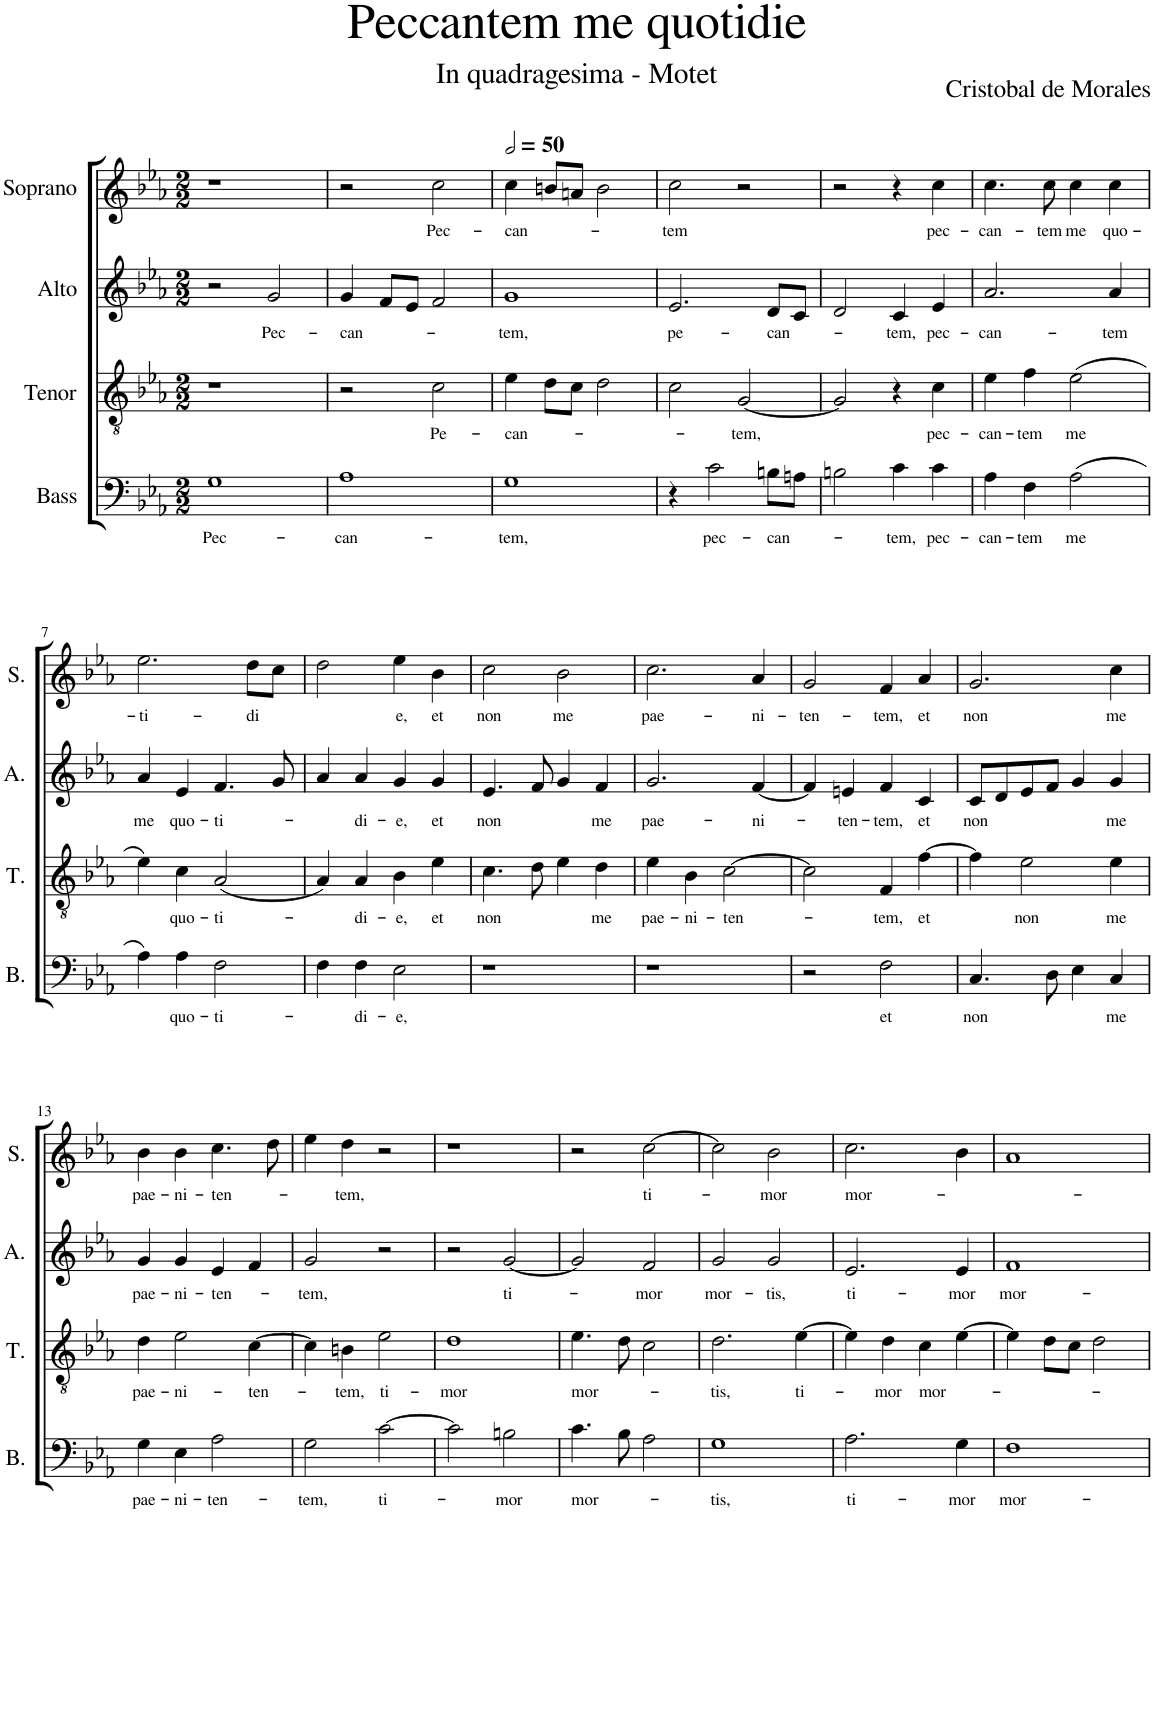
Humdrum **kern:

**kern	**text	**kern	**text	**kern	**text	**kern	**text
*part4	*part4	*part3	*part3	*part2	*part2	*part1	*part1
*staff4	*staff4	*staff3	*staff3	*staff2	*staff2	*staff1	*staff1
*I"Bass	*	*I"Tenor	*	*I"Alto	*	*I"Soprano	*
*I'B.	*	*I'T.	*	*I'A.	*	*I'S.	*
*clefF4	*	*clefGv2	*	*clefG2	*	*clefG2	*
*k[b-e-a-]	*	*k[b-e-a-]	*	*k[b-e-a-]	*	*k[b-e-a-]	*
*M2/2	*	*M2/2	*	*M2/2	*	*M2/2	*
=1	=1	=1	=1	=1	=1	=1	=1
!	!LO:LY:b	!	!	!	!	!	!
1G	Pec-	1r	.	2r	.	1r	.
!	!	!	!	!	!LO:LY:b	!	!
.	.	.	.	2g/	Pec-	.	.
=2	=2	=2	=2	=2	=2	=2	=2
!	!LO:LY:b	!	!	!	!LO:LY:b	!	!
1A-	-can-	2r	.	4g/	-can-	2r	.
.	.	.	.	8f/L	.	.	.
.	.	.	.	8e-/J	.	.	.
!	!	!	!LO:LY:b	!	!	!	!LO:LY:b
.	.	2c\	Pe-	2f/	.	2cc\	Pec-
=3	=3	=3	=3	=3	=3	=3	=3
*	*	*	*	*	*	*MM100	*
!	!LO:LY:b	!	!LO:LY:b	!	!LO:LY:b	!	!LO:LY:b
1G	-tem,	4e-\	-can-	1g	-tem,	4cc\	-can-
.	.	8d\L	.	.	.	8bn/L	.
.	.	8c\J	.	.	.	8an/J	.
.	.	2d\	.	.	.	2b\	.
=4	=4	=4	=4	=4	=4	=4	=4
!	!	!	!	!	!LO:LY:b	!	!LO:LY:b
4r	.	2c\	.	2.e-/	pe-	2cc\	-tem
!	!LO:LY:b	!	!	!	!	!	!
2c\	pec-	.	.	.	.	.	.
!	!	!	!LO:LY:b	!	!	!	!
.	.	[2G/	-tem,	.	.	2r	.
!	!LO:LY:b	!	!	!	!LO:LY:b	!	!
8Bn\L	-can-	.	.	8d/L	-can-	.	.
8An\J	.	.	.	8c/J	.	.	.
=5	=5	=5	=5	=5	=5	=5	=5
2Bn\	.	2G/]	.	2d/	.	2r	.
!	!LO:LY:b	!	!	!	!LO:LY:b	!	!
4c\	-tem,	4r	.	4c/	-tem,	4r	.
!	!LO:LY:b	!	!LO:LY:b	!	!LO:LY:b	!	!LO:LY:b
4c\	pec-	4c\	pec-	4e-/	pec-	4cc\	pec-
=6	=6	=6	=6	=6	=6	=6	=6
!	!LO:LY:b	!	!LO:LY:b	!	!LO:LY:b	!	!LO:LY:b
4A-\	-can-	4e-\	-can-	2.a-/	-can-	4.cc\	-can-
!	!LO:LY:b	!	!LO:LY:b	!	!	!	!
4F\	-tem	4f\	-tem	.	.	.	.
!	!	!	!	!	!	!	!LO:LY:b
.	.	.	.	.	.	8cc\	-tem
!	!LO:LY:b	!	!LO:LY:b	!	!	!	!LO:LY:b
(2A-\	me	(2e-\	me	.	.	4cc\	me
!	!	!	!	!	!LO:LY:b	!	!LO:LY:b
.	.	.	.	4a-/	-tem	4cc\	quo-
!!LO:LB:g=z
=7	=7	=7	=7	=7	=7	=7	=7
!	!	!	!	!	!LO:LY:b	!	!LO:LY:b
4A-\)	.	4e-\)	.	4a-/	me	2.ee-\	-ti-
!	!LO:LY:b	!	!LO:LY:b	!	!LO:LY:b	!	!
4A-\	quo-	4c\	quo-	4e-/	quo-	.	.
!	!LO:LY:b	!	!LO:LY:b	!	!LO:LY:b	!	!
2F\	-ti-	(2A-/	-ti-	4.f/	-ti-	.	.
!	!	!	!	!	!	!	!LO:LY:b
.	.	.	.	.	.	8dd\L	-di
.	.	.	.	8g/	.	8cc\J	.
=8	=8	=8	=8	=8	=8	=8	=8
4F\	.	4A-/)	.	4a-/	.	2dd\	.
!	!LO:LY:b	!	!LO:LY:b	!	!LO:LY:b	!	!
4F\	-di-	4A-/	-di-	4a-/	-di-	.	.
!	!LO:LY:b	!	!LO:LY:b	!	!LO:LY:b	!	!LO:LY:b
2E-\	-e,	4B-\	-e,	4g/	-e,	4ee-\	e,
!	!	!	!LO:LY:b	!	!LO:LY:b	!	!LO:LY:b
.	.	4e-\	et	4g/	et	4b-\	et
=9	=9	=9	=9	=9	=9	=9	=9
!	!	!	!LO:LY:b	!	!LO:LY:b	!	!LO:LY:b
1r	.	4.c\	non	4.e-/	non	2cc\	non
.	.	8d\	.	8f/	.	.	.
!	!	!	!	!	!	!	!LO:LY:b
.	.	4e-\	.	4g/	.	2b-\	me
!	!	!	!LO:LY:b	!	!LO:LY:b	!	!
.	.	4d\	me	4f/	me	.	.
=10	=10	=10	=10	=10	=10	=10	=10
!	!	!	!LO:LY:b	!	!LO:LY:b	!	!LO:LY:b
1r	.	4e-\	pae-	2.g/	pae-	2.cc\	pae-
!	!	!	!LO:LY:b	!	!	!	!
.	.	4B-\	-ni-	.	.	.	.
!	!	!	!LO:LY:b	!	!	!	!
.	.	[2c\	-ten-	.	.	.	.
!	!	!	!	!	!LO:LY:b	!	!LO:LY:b
.	.	.	.	[4f/	-ni-	4a-/	-ni-
=11	=11	=11	=11	=11	=11	=11	=11
!	!	!	!	!	!	!	!LO:LY:b
2r	.	2c\]	.	4f/]	.	2g/	-ten-
!	!	!	!	!	!LO:LY:b	!	!
.	.	.	.	4en/	-ten-	.	.
!	!LO:LY:b	!	!LO:LY:b	!	!LO:LY:b	!	!LO:LY:b
2F\	et	4F/	-tem,	4f/	-tem,	4f/	-tem,
!	!	!	!LO:LY:b	!	!LO:LY:b	!	!LO:LY:b
.	.	[4f\	et	4c/	et	4a-/	et
=12	=12	=12	=12	=12	=12	=12	=12
!	!LO:LY:b	!	!	!	!LO:LY:b	!	!LO:LY:b
4.C/	non	4f\]	.	8c/L	non	2.g/	non
.	.	.	.	8d/	.	.	.
!	!	!	!LO:LY:b	!	!	!	!
.	.	2e-\	non	8e-/	.	.	.
8D\	.	.	.	8f/J	.	.	.
4E-\	.	.	.	4g/	.	.	.
!	!LO:LY:b	!	!LO:LY:b	!	!LO:LY:b	!	!LO:LY:b
4C/	me	4e-\	me	4g/	me	4cc\	me
!!LO:LB:g=z
=13	=13	=13	=13	=13	=13	=13	=13
!	!LO:LY:b	!	!LO:LY:b	!	!LO:LY:b	!	!LO:LY:b
4G\	pae-	4d\	pae-	4g/	pae-	4b-\	pae-
!	!LO:LY:b	!	!LO:LY:b	!	!LO:LY:b	!	!LO:LY:b
4E-\	-ni-	2e-\	-ni-	4g/	-ni-	4b-\	-ni-
!	!LO:LY:b	!	!	!	!LO:LY:b	!	!LO:LY:b
2A-\	-ten-	.	.	4e-/	-ten-	4.cc\	-ten-
!	!	!	!LO:LY:b	!	!	!	!
.	.	[4c\	-ten-	4f/	.	.	.
.	.	.	.	.	.	8dd\	.
=14	=14	=14	=14	=14	=14	=14	=14
!	!LO:LY:b	!	!	!	!LO:LY:b	!	!
2G\	-tem,	4c\]	.	2g/	-tem,	4ee-\	.
!	!	!	!LO:LY:b	!	!	!	!LO:LY:b
.	.	4Bn\	-tem,	.	.	4dd\	-tem,
!	!LO:LY:b	!	!LO:LY:b	!	!	!	!
[2c\	ti-	2e-\	ti-	2r	.	2r	.
=15	=15	=15	=15	=15	=15	=15	=15
!	!	!	!LO:LY:b	!	!	!	!
2c\]	.	1d	-mor	2r	.	1r	.
!	!LO:LY:b	!	!	!	!LO:LY:b	!	!
2Bn\	-mor	.	.	[2g/	ti-	.	.
=16	=16	=16	=16	=16	=16	=16	=16
!	!LO:LY:b	!	!LO:LY:b	!	!	!	!
4.c\	mor-	4.e-\	mor-	2g/]	.	2r	.
8B-\	.	8d\	.	.	.	.	.
!	!	!	!	!	!LO:LY:b	!	!LO:LY:b
2A-\	.	2c\	.	2f/	-mor	[2cc\	ti-
=17	=17	=17	=17	=17	=17	=17	=17
!	!LO:LY:b	!	!LO:LY:b	!	!LO:LY:b	!	!
1G	-tis,	2.d\	-tis,	2g/	mor-	2cc\]	.
!	!	!	!	!	!LO:LY:b	!	!LO:LY:b
.	.	.	.	2g/	-tis,	2b-\	-mor
!	!	!	!LO:LY:b	!	!	!	!
.	.	[4e-\	ti-	.	.	.	.
=18	=18	=18	=18	=18	=18	=18	=18
!	!LO:LY:b	!	!	!	!LO:LY:b	!	!LO:LY:b
2.A-\	ti-	4e-\]	.	2.e-/	ti-	2.cc\	mor-
!	!	!	!LO:LY:b	!	!	!	!
.	.	4d\	-mor	.	.	.	.
!	!	!	!LO:LY:b	!	!	!	!
.	.	4c\	mor-	.	.	.	.
!	!LO:LY:b	!	!	!	!LO:LY:b	!	!
4G\	-mor	[4e-\	.	4e-/	-mor	4b-\	.
=19	=19	=19	=19	=19	=19	=19	=19
!	!LO:LY:b	!	!	!	!LO:LY:b	!	!
1F	mor-	4e-\]	.	1f	mor-	1a-	.
.	.	8d\L	.	.	.	.	.
.	.	8c\J	.	.	.	.	.
.	.	2d\	.	.	.	.	.
=	=	=	=	=	=	=	=
*-	*-	*-	*-	*-	*-	*-	*-
